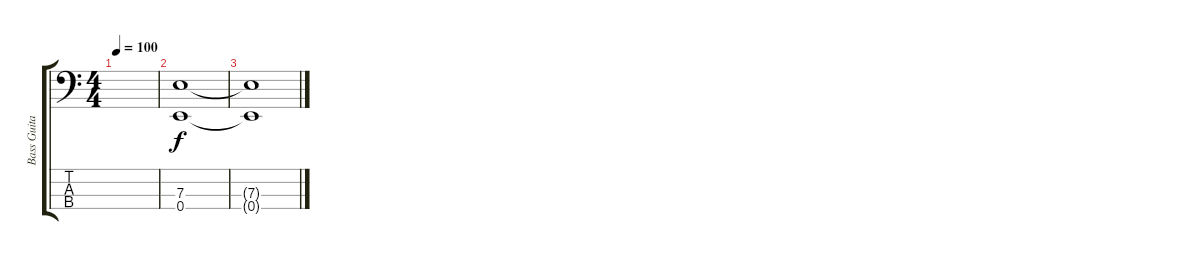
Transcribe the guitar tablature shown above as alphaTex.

\track ("Bass Guitar" "Bass Guita") {instrument electricbassfinger}
\staff {score tabs}
\tuning (G2 D2 A1 E1) {hide}
\ts (4 4)
\tempo 100
\clef f4
\ks c
|
(7.3{t} 0.4{t}).1 |
(7.3{t} 0.4{t}).1
